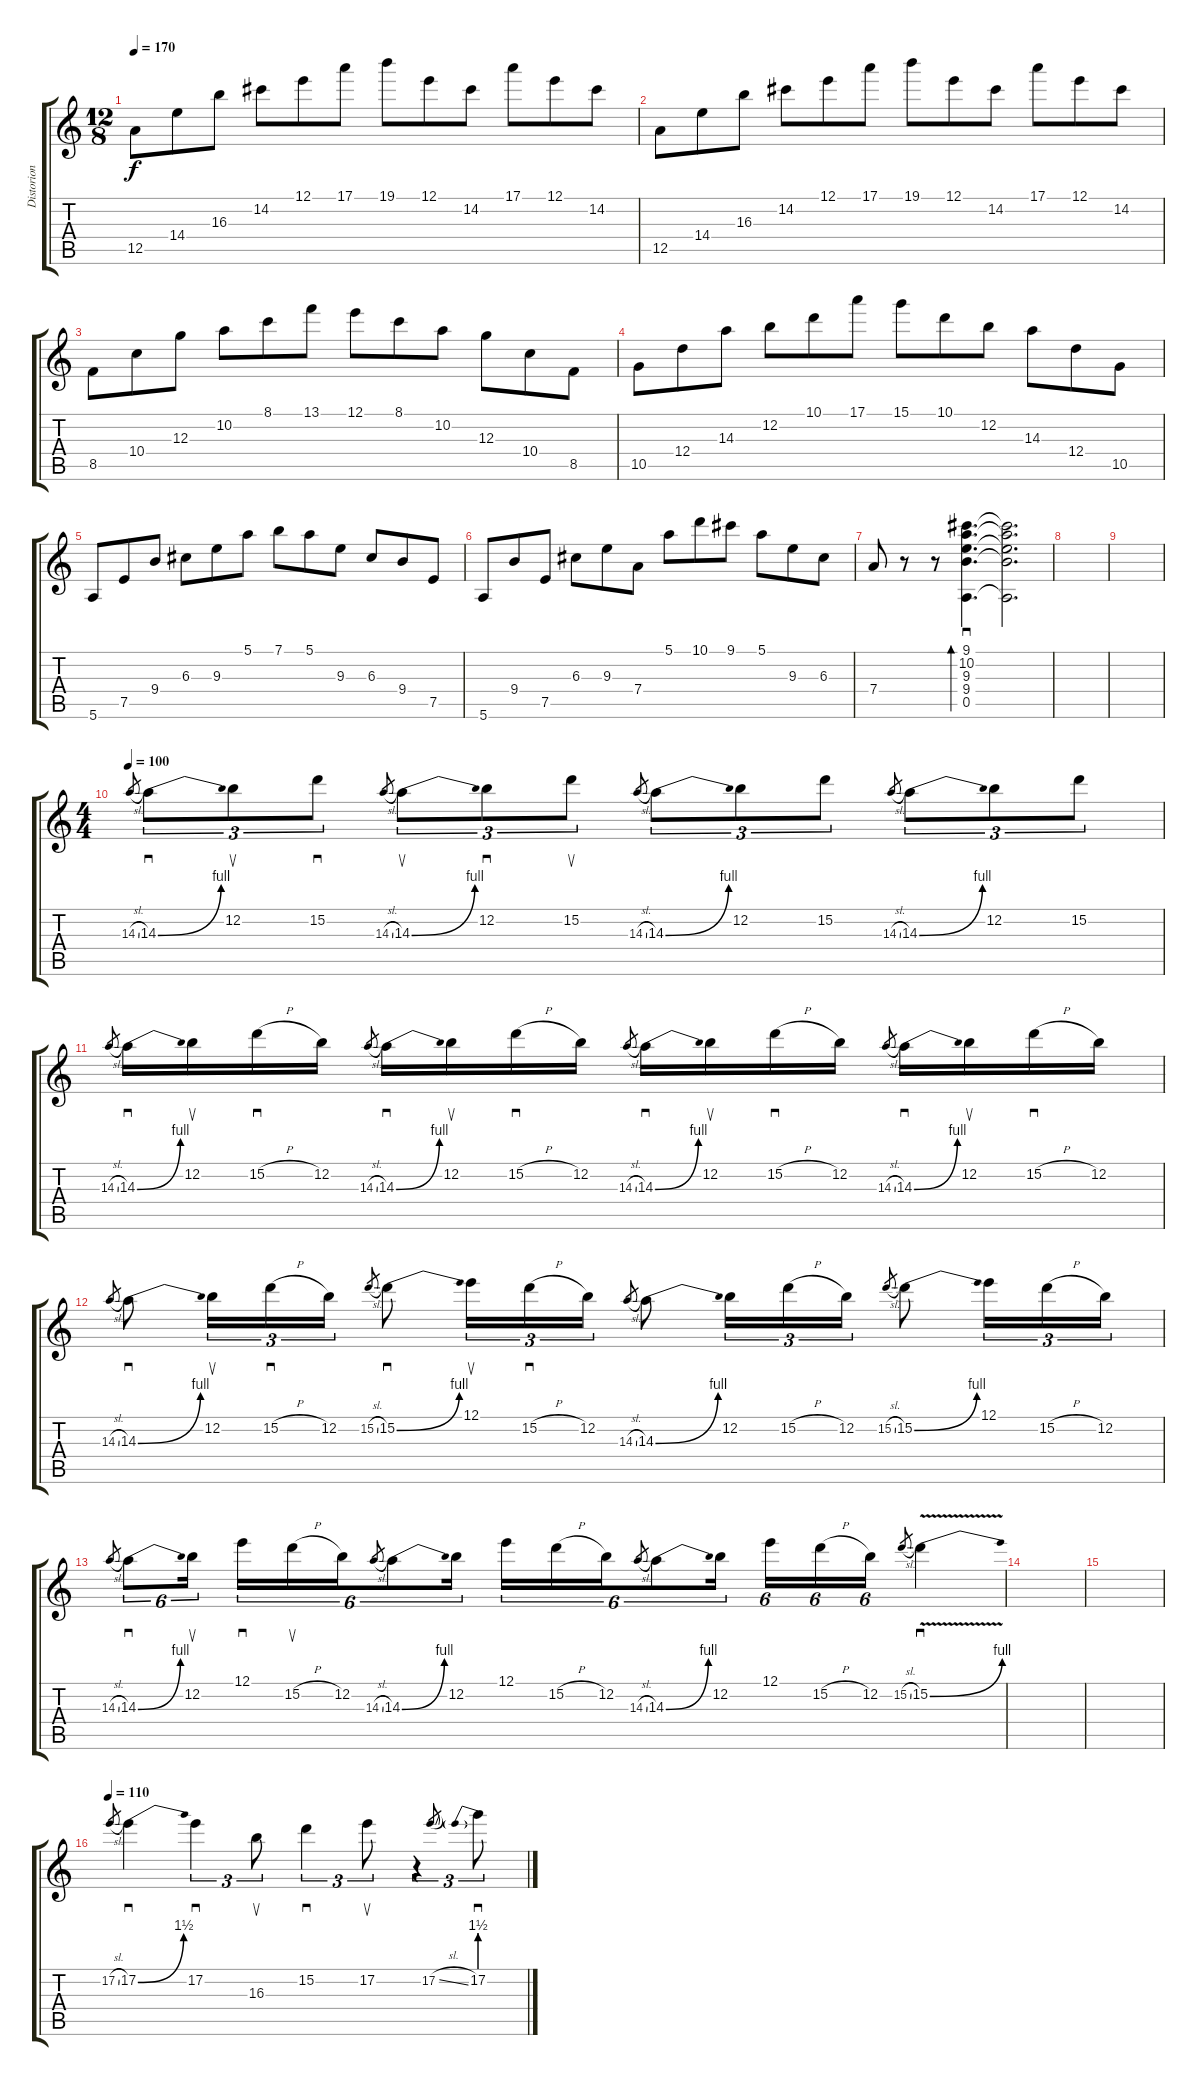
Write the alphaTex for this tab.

\track ("Distorion Guitar" "Distorion ") {instrument overdrivenguitar}
\staff {score tabs}
\tuning (E4 B3 G3 D3 A2 E2) {hide}
\ts (12 8)
\tempo 170
\clef g2
\ks c
12.5.8{dy f} 14.4.8 16.3.8 14.2.8 12.1.8 17.1.8 19.1.8 12.1.8 14.2.8 17.1.8 12.1.8 14.2.8 |
12.5.8 14.4.8 16.3.8 14.2.8 12.1.8 17.1.8 19.1.8 12.1.8 14.2.8 17.1.8 12.1.8 14.2.8 |
8.5.8 10.4.8 12.3.8 10.2.8 8.1.8 13.1.8 12.1.8 8.1.8 10.2.8 12.3.8 10.4.8 8.5.8 |
10.5.8 12.4.8 14.3.8 12.2.8 10.1.8 17.1.8 15.1.8 10.1.8 12.2.8 14.3.8 12.4.8 10.5.8 |
5.6.8 7.5.8 9.4.8 6.3.8 9.3.8 5.1.8 7.1.8 5.1.8 9.3.8 6.3.8 9.4.8 7.5.8 |
5.6.8 9.4.8 7.5.8 6.3.8 9.3.8 7.4.8 5.1.8 10.1.8 9.1.8 5.1.8 9.3.8 6.3.8 |
7.4.8 r.8 r.8 (9.1 10.2 9.3 9.4 0.5).4{d sd bd 480} (9.1{t} 10.2{t} 9.3{t} 9.4{t} 0.5{t}).2{d} |
|
|
\ts (4 4)
\tempo 100
\ks aminor
14.3{sl}.8{gr} 14.3{be (bend 0 0 60 4)}.8{sd tu (3 2) volume 13 instrument overdrivenguitar} 12.2.8{su tu (3 2)} 15.2.8{sd tu (3 2)} 14.3{sl}.8{gr} 14.3{be (bend 0 0 60 4)}.8{su tu (3 2)} 12.2.8{sd tu (3 2)} 15.2.8{su tu (3 2)} 14.3{sl}.8{gr} 14.3{be (bend 0 0 60 4)}.8{tu (3 2)} 12.2.8{tu (3 2)} 15.2.8{tu (3 2)} 14.3{sl}.8{gr} 14.3{be (bend 0 0 60 4)}.8{tu (3 2)} 12.2.8{tu (3 2)} 15.2.8{tu (3 2)} |
14.3{sl}.8{gr} 14.3{be (bend 0 0 60 4)}.16{sd} 12.2.16{su} 15.2{h}.16{sd} 12.2.16 14.3{sl}.8{gr} 14.3{be (bend 0 0 60 4)}.16{sd} 12.2.16{su} 15.2{h}.16{sd} 12.2.16 14.3{sl}.8{gr} 14.3{be (bend 0 0 60 4)}.16{sd} 12.2.16{su} 15.2{h}.16{sd} 12.2.16 14.3{sl}.8{gr} 14.3{be (bend 0 0 60 4)}.16{sd} 12.2.16{su} 15.2{h}.16{sd} 12.2.16 |
14.3{sl}.8{gr} 14.3{be (bend 0 0 60 4)}.8{sd} 12.2.16{su tu (3 2)} 15.2{h}.16{sd tu (3 2)} 12.2.16{tu (3 2)} 15.2{sl}.8{gr} 15.2{be (bend 0 0 60 4)}.8{sd} 12.1.16{su tu (3 2)} 15.2{h}.16{sd tu (3 2)} 12.2.16{tu (3 2)} 14.3{sl}.8{gr} 14.3{be (bend 0 0 60 4)}.8 12.2.16{tu (3 2)} 15.2{h}.16{tu (3 2)} 12.2.16{tu (3 2)} 15.2{sl}.8{gr} 15.2{be (bend 0 0 60 4)}.8 12.1.16{tu (3 2)} 15.2{h}.16{tu (3 2)} 12.2.16{tu (3 2)} |
14.3{sl}.8{gr} 14.3{be (bend 0 0 60 4)}.8{sd tu (6 4)} 12.2.16{su tu (6 4) beam splitsecondary} 12.1.16{sd tu (6 4)} 15.2{h}.16{su tu (6 4)} 12.2.16{tu (6 4)} 14.3{sl}.8{gr} 14.3{be (bend 0 0 60 4)}.8{tu (6 4)} 12.2.16{tu (6 4) beam splitsecondary} 12.1.16{tu (6 4)} 15.2{h}.16{tu (6 4)} 12.2.16{tu (6 4)} 14.3{sl}.8{gr} 14.3{be (bend 0 0 60 4)}.8{tu (6 4)} 12.2.16{tu (6 4) beam splitsecondary} 12.1.16{tu (6 4)} 15.2{h}.16{tu (6 4)} 12.2.16{tu (6 4)} 15.2{sl}.8{gr} 15.2{be (bend 0 0 60 4) v}.4{sd} |
|
|
\tempo 110
\ks c
17.2{sl}.8{gr} 17.2{be (bend 0 0 60 6)}.4{sd} 17.2.4{sd tu (3 2)} 16.3.8{su tu (3 2)} 15.2.4{sd tu (3 2)} 17.2.8{su tu (3 2)} r.4{tu (3 2)} 17.2{sl}.8{gr} 17.2{be (prebend 0 6 60 6)}.8{sd tu (3 2)}
